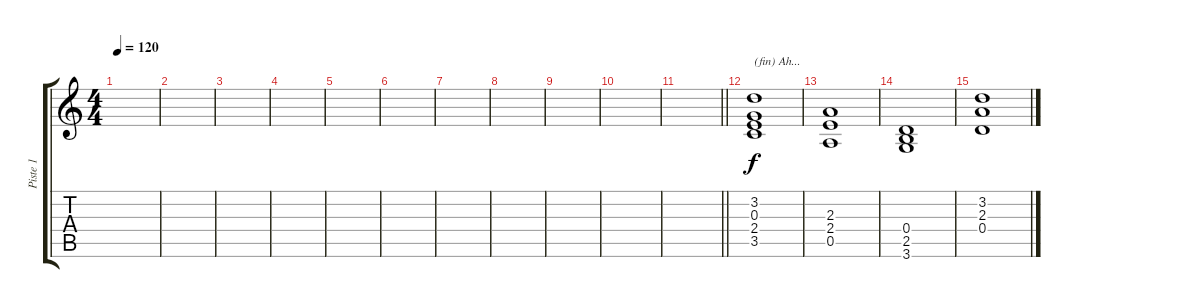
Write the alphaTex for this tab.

\track ("Piste 1" "Piste 1") {instrument acousticguitarnylon}
\staff {score tabs}
\tuning (E4 B3 G3 D3 A2 E2) {hide}
\ts (4 4)
\tempo 120
\clef g2
\ks c
|
|
|
|
|
|
|
|
|
|
\barLineRight lightlight
|
(3.2 0.3 2.4 3.5).1{txt "(fin) Ah..."} |
(2.3 2.4 0.5).1 |
(0.4 2.5 3.6).1 |
(3.2 2.3 0.4).1
